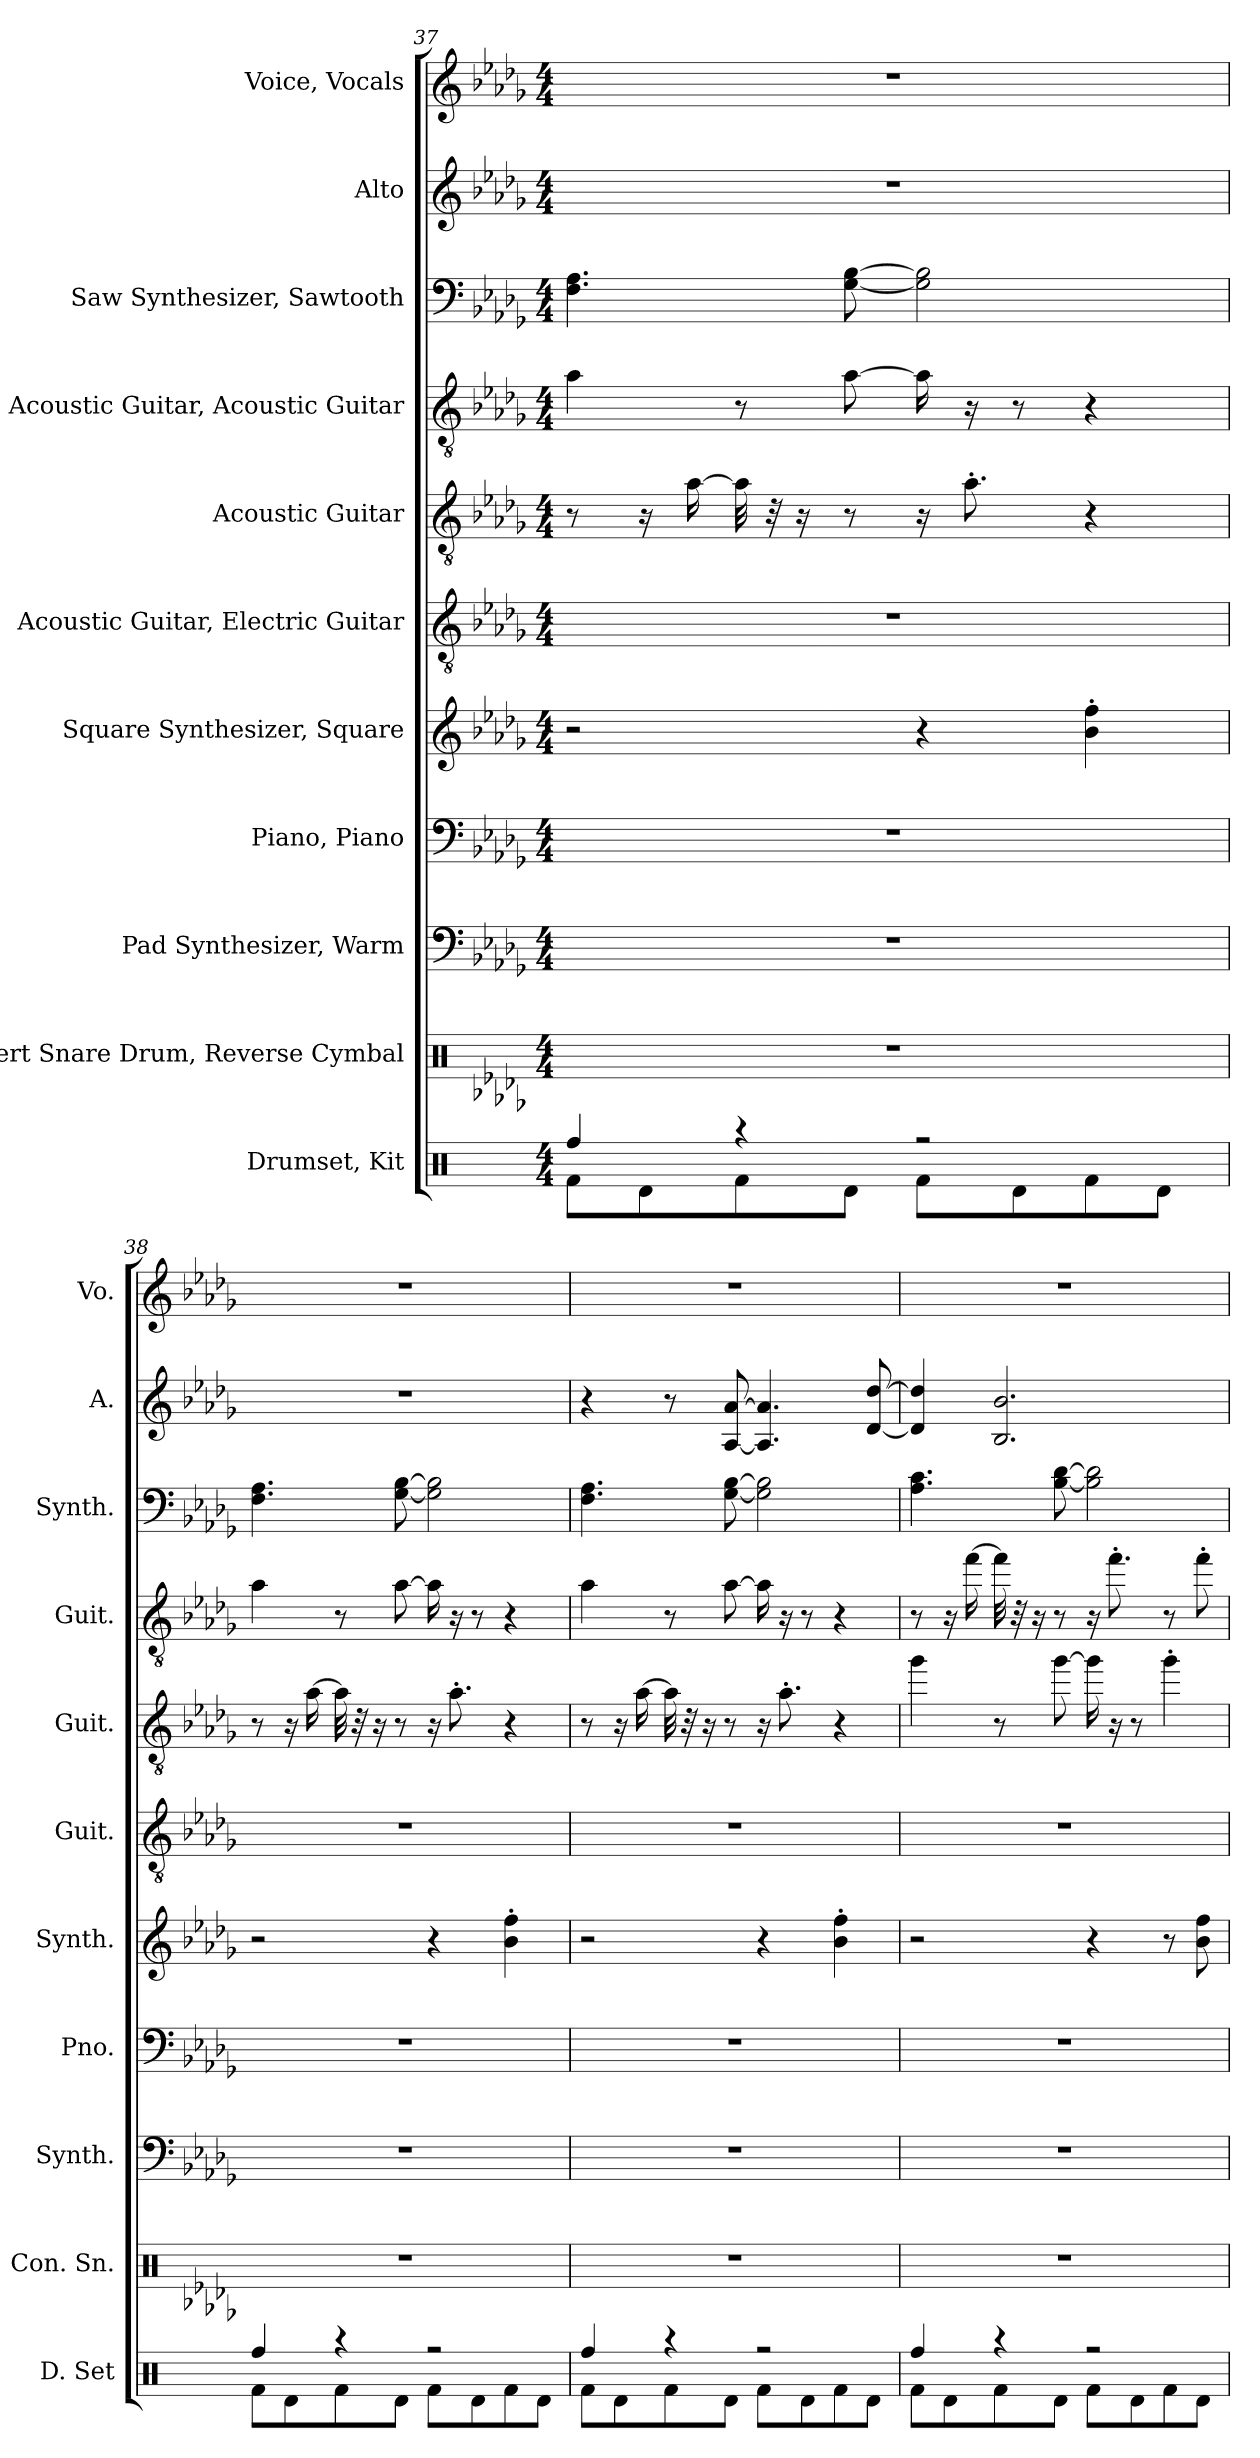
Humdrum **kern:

**kern	**kern	**kern	**kern	**kern	**kern	**kern	**kern	**kern	**kern	**kern
*part11	*part10	*part9	*part8	*part7	*part6	*part5	*part4	*part3	*part2	*part1
*staff11	*staff10	*staff9	*staff8	*staff7	*staff6	*staff5	*staff4	*staff3	*staff2	*staff1
*I"Drumset, Kit	*I"Concert Snare Drum, Reverse Cymbal	*I"Pad Synthesizer, Warm	*I"Piano, Piano	*I"Square Synthesizer, Square	*I"Acoustic Guitar, Electric Guitar	*I"Acoustic Guitar	*I"Acoustic Guitar, Acoustic Guitar	*I"Saw Synthesizer, Sawtooth	*I"Alto	*I"Voice, Vocals
*I'D. Set	*I'Con. Sn.	*I'Synth.	*I'Pno.	*I'Synth.	*I'Guit.	*I'Guit.	*I'Guit.	*I'Synth.	*I'A.	*I'Vo.
!!LO:PB:g=z
*clefX	*clefX	*clefF4	*clefF4	*clefG2	*clefGv2	*clefGv2	*clefGv2	*clefF4	*clefG2	*clefG2
*k[]	*k[b-e-a-d-g-]	*k[b-e-a-d-g-]	*k[b-e-a-d-g-]	*k[b-e-a-d-g-]	*k[b-e-a-d-g-]	*k[b-e-a-d-g-]	*k[b-e-a-d-g-]	*k[b-e-a-d-g-]	*k[b-e-a-d-g-]	*k[b-e-a-d-g-]
*M4/4	*M4/4	*M4/4	*M4/4	*M4/4	*M4/4	*M4/4	*M4/4	*M4/4	*M4/4	*M4/4
=37	=37	=37	=37	=37	=37	=37	=37	=37	=37	=37
*^	*	*	*	*	*	*	*	*	*	*
4Rff/	8Rf\L	1r	1r	1r	2r	1r	8r	4a-\	4.F\ 4.A-\	1r	1r
.	8Rd\	.	.	.	.	.	16r	.	.	.	.
.	.	.	.	.	.	.	[16a-\	.	.	.	.
4r	8Rf\	.	.	.	.	.	32a-\]	8r	.	.	.
.	.	.	.	.	.	.	32r	.	.	.	.
.	.	.	.	.	.	.	16r	.	.	.	.
.	8Rd\J	.	.	.	.	.	8r	[8a-\	[8G-\ [8B-\	.	.
2r	8Rf\L	.	.	.	4r	.	16r	16a-\]	2G-\] 2B-\]	.	.
.	.	.	.	.	.	.	8.a-'\	16r	.	.	.
.	8Rd\	.	.	.	.	.	.	8r	.	.	.
.	8Rf\	.	.	.	4b-\' 4ff\'	.	4r	4r	.	.	.
.	8Rd\J	.	.	.	.	.	.	.	.	.	.
=38	=38	=38	=38	=38	=38	=38	=38	=38	=38	=38	=38
4Rff/	8Rf\L	1r	1r	1r	2r	1r	8r	4a-\	4.F\ 4.A-\	1r	1r
.	8Rd\	.	.	.	.	.	16r	.	.	.	.
.	.	.	.	.	.	.	[16a-\	.	.	.	.
4r	8Rf\	.	.	.	.	.	32a-\]	8r	.	.	.
.	.	.	.	.	.	.	32r	.	.	.	.
.	.	.	.	.	.	.	16r	.	.	.	.
.	8Rd\J	.	.	.	.	.	8r	[8a-\	[8G-\ [8B-\	.	.
2r	8Rf\L	.	.	.	4r	.	16r	16a-\]	2G-\] 2B-\]	.	.
.	.	.	.	.	.	.	8.a-'\	16r	.	.	.
.	8Rd\	.	.	.	.	.	.	8r	.	.	.
.	8Rf\	.	.	.	4b-\' 4ff\'	.	4r	4r	.	.	.
.	8Rd\J	.	.	.	.	.	.	.	.	.	.
=39	=39	=39	=39	=39	=39	=39	=39	=39	=39	=39	=39
4Rff/	8Rf\L	1r	1r	1r	2r	1r	8r	4a-\	4.F\ 4.A-\	4r	1r
.	8Rd\	.	.	.	.	.	16r	.	.	.	.
.	.	.	.	.	.	.	[16a-\	.	.	.	.
4r	8Rf\	.	.	.	.	.	32a-\]	8r	.	8r	.
.	.	.	.	.	.	.	32r	.	.	.	.
.	.	.	.	.	.	.	16r	.	.	.	.
.	8Rd\J	.	.	.	.	.	8r	[8a-\	[8G-\ [8B-\	[8A-/ [8a-/	.
2r	8Rf\L	.	.	.	4r	.	16r	16a-\]	2G-\] 2B-\]	4.A-/] 4.a-/]	.
.	.	.	.	.	.	.	8.a-'\	16r	.	.	.
.	8Rd\	.	.	.	.	.	.	8r	.	.	.
.	8Rf\	.	.	.	4b-\' 4ff\'	.	4r	4r	.	.	.
.	8Rd\J	.	.	.	.	.	.	.	.	[8d-/ [8dd-/	.
!!LO:PB:g=z
=40	=40	=40	=40	=40	=40	=40	=40	=40	=40	=40	=40
4Rff/	8Rf\L	1r	1r	1r	2r	1r	4gg-\	8r	4.A-\ 4.c\	4d-/] 4dd-/]	1r
.	8Rd\	.	.	.	.	.	.	16r	.	.	.
.	.	.	.	.	.	.	.	[16ff\	.	.	.
4r	8Rf\	.	.	.	.	.	8r	32ff\]	.	2.B-/ 2.b-/	.
.	.	.	.	.	.	.	.	32r	.	.	.
.	.	.	.	.	.	.	.	16r	.	.	.
.	8Rd\J	.	.	.	.	.	[8gg-\	8r	[8B-\ [8d-\	.	.
2r	8Rf\L	.	.	.	4r	.	16gg-\]	16r	2B-\] 2d-\]	.	.
.	.	.	.	.	.	.	16r	8.ff'\	.	.	.
.	8Rd\	.	.	.	.	.	8r	.	.	.	.
.	8Rf\	.	.	.	8r	.	4gg-'\	8r	.	.	.
.	8Rd\J	.	.	.	8b-\ 8ff\	.	.	8ff'\	.	.	.
*v	*v	*	*	*	*	*	*	*	*	*	*
=	=	=	=	=	=	=	=	=	=	=
*-	*-	*-	*-	*-	*-	*-	*-	*-	*-	*-
